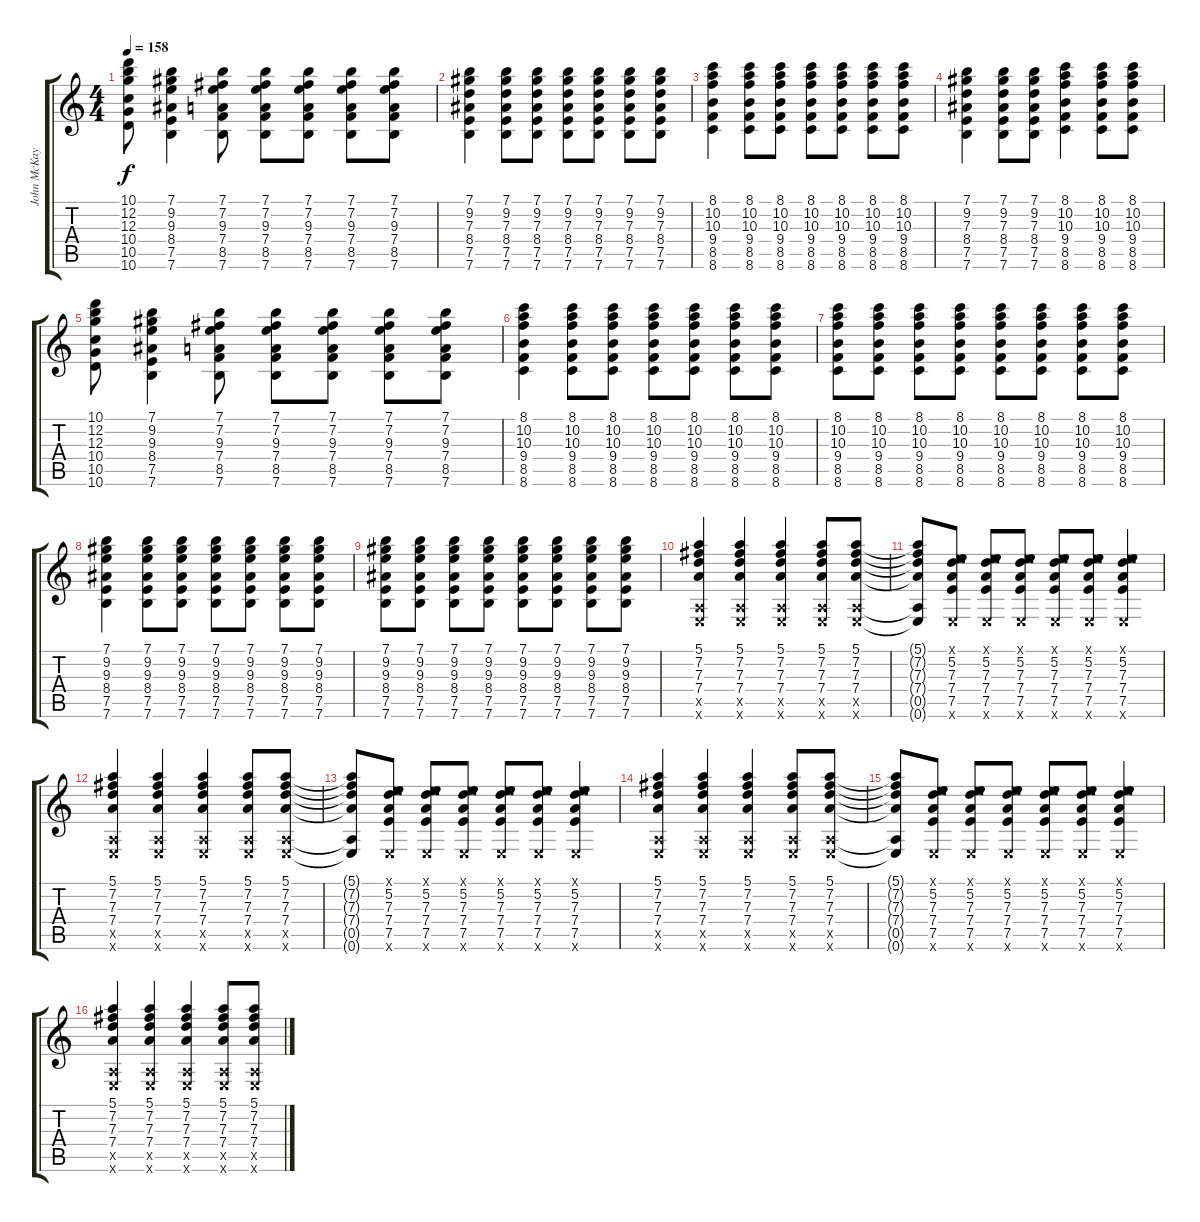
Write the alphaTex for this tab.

\track ("John McKay" "John McKay") {instrument overdrivenguitar}
\staff {score tabs}
\tuning (E4 B3 G3 D3 A2 E2) {hide}
\ts (4 4)
\tempo 158
\clef g2
\ks c
(10.1 12.2 12.3 10.4 10.5 10.6).8{dy f} (7.1 9.2 9.3 8.4 7.5 7.6).4 (7.1 7.2 9.3 7.4 8.5 7.6).8 (7.1 7.2 9.3 7.4 8.5 7.6).8 (7.1 7.2 9.3 7.4 8.5 7.6).8 (7.1 7.2 9.3 7.4 8.5 7.6).8 (7.1 7.2 9.3 7.4 8.5 7.6).8 |
(7.1 9.2 7.3 8.4 7.5 7.6).4 (7.1 9.2 7.3 8.4 7.5 7.6).8 (7.1 9.2 7.3 8.4 7.5 7.6).8 (7.1 9.2 7.3 8.4 7.5 7.6).8 (7.1 9.2 7.3 8.4 7.5 7.6).8 (7.1 9.2 7.3 8.4 7.5 7.6).8 (7.1 9.2 7.3 8.4 7.5 7.6).8 |
(8.1 10.2 10.3 9.4 8.5 8.6).4 (8.1 10.2 10.3 9.4 8.5 8.6).8 (8.1 10.2 10.3 9.4 8.5 8.6).8 (8.1 10.2 10.3 9.4 8.5 8.6).8 (8.1 10.2 10.3 9.4 8.5 8.6).8 (8.1 10.2 10.3 9.4 8.5 8.6).8 (8.1 10.2 10.3 9.4 8.5 8.6).8 |
(7.1 9.2 7.3 8.4 7.5 7.6).4 (7.1 9.2 7.3 8.4 7.5 7.6).8 (7.1 9.2 7.3 8.4 7.5 7.6).8 (8.1 10.2 10.3 9.4 8.5 8.6).4 (8.1 10.2 10.3 9.4 8.5 8.6).8 (8.1 10.2 10.3 9.4 8.5 8.6).8 |
(10.1 12.2 12.3 10.4 10.5 10.6).8 (7.1 9.2 9.3 8.4 7.5 7.6).4 (7.1 7.2 9.3 7.4 8.5 7.6).8 (7.1 7.2 9.3 7.4 8.5 7.6).8 (7.1 7.2 9.3 7.4 8.5 7.6).8 (7.1 7.2 9.3 7.4 8.5 7.6).8 (7.1 7.2 9.3 7.4 8.5 7.6).8 |
(8.1 10.2 10.3 9.4 8.5 8.6).4 (8.1 10.2 10.3 9.4 8.5 8.6).8 (8.1 10.2 10.3 9.4 8.5 8.6).8 (8.1 10.2 10.3 9.4 8.5 8.6).8 (8.1 10.2 10.3 9.4 8.5 8.6).8 (8.1 10.2 10.3 9.4 8.5 8.6).8 (8.1 10.2 10.3 9.4 8.5 8.6).8 |
(8.1 10.2 10.3 9.4 8.5 8.6).8 (8.1 10.2 10.3 9.4 8.5 8.6).8 (8.1 10.2 10.3 9.4 8.5 8.6).8 (8.1 10.2 10.3 9.4 8.5 8.6).8 (8.1 10.2 10.3 9.4 8.5 8.6).8 (8.1 10.2 10.3 9.4 8.5 8.6).8 (8.1 10.2 10.3 9.4 8.5 8.6).8 (8.1 10.2 10.3 9.4 8.5 8.6).8 |
(7.1 9.2 9.3 8.4 7.5 7.6).4 (7.1 9.2 9.3 8.4 7.5 7.6).8 (7.1 9.2 9.3 8.4 7.5 7.6).8 (7.1 9.2 9.3 8.4 7.5 7.6).8 (7.1 9.2 9.3 8.4 7.5 7.6).8 (7.1 9.2 9.3 8.4 7.5 7.6).8 (7.1 9.2 9.3 8.4 7.5 7.6).8 |
(7.1 9.2 9.3 8.4 7.5 7.6).8 (7.1 9.2 9.3 8.4 7.5 7.6).8 (7.1 9.2 9.3 8.4 7.5 7.6).8 (7.1 9.2 9.3 8.4 7.5 7.6).8 (7.1 9.2 9.3 8.4 7.5 7.6).8 (7.1 9.2 9.3 8.4 7.5 7.6).8 (7.1 9.2 9.3 8.4 7.5 7.6).8 (7.1 9.2 9.3 8.4 7.5 7.6).8 |
(5.1 7.2 7.3 7.4 0.5{x} 0.6{x}).4 (5.1 7.2 7.3 7.4 0.5{x} 0.6{x}).4 (5.1 7.2 7.3 7.4 0.5{x} 0.6{x}).4 (5.1 7.2 7.3 7.4 0.5{x} 0.6{x}).8 (5.1 7.2 7.3 7.4 0.5{x} 0.6{x}).8 |
(5.1{t} 7.2{t} 7.3{t} 7.4{t} 0.5{t} 0.6{t}).8 (0.1{x} 5.2 7.3 7.4 7.5 0.6{x}).8 (0.1{x} 5.2 7.3 7.4 7.5 0.6{x}).8 (0.1{x} 5.2 7.3 7.4 7.5 0.6{x}).8 (0.1{x} 5.2 7.3 7.4 7.5 0.6{x}).8 (0.1{x} 5.2 7.3 7.4 7.5 0.6{x}).8 (0.1{x} 5.2 7.3 7.4 7.5 0.6{x}).4 |
(5.1 7.2 7.3 7.4 0.5{x} 0.6{x}).4 (5.1 7.2 7.3 7.4 0.5{x} 0.6{x}).4 (5.1 7.2 7.3 7.4 0.5{x} 0.6{x}).4 (5.1 7.2 7.3 7.4 0.5{x} 0.6{x}).8 (5.1 7.2 7.3 7.4 0.5{x} 0.6{x}).8 |
(5.1{t} 7.2{t} 7.3{t} 7.4{t} 0.5{t} 0.6{t}).8 (0.1{x} 5.2 7.3 7.4 7.5 0.6{x}).8 (0.1{x} 5.2 7.3 7.4 7.5 0.6{x}).8 (0.1{x} 5.2 7.3 7.4 7.5 0.6{x}).8 (0.1{x} 5.2 7.3 7.4 7.5 0.6{x}).8 (0.1{x} 5.2 7.3 7.4 7.5 0.6{x}).8 (0.1{x} 5.2 7.3 7.4 7.5 0.6{x}).4 |
(5.1 7.2 7.3 7.4 0.5{x} 0.6{x}).4 (5.1 7.2 7.3 7.4 0.5{x} 0.6{x}).4 (5.1 7.2 7.3 7.4 0.5{x} 0.6{x}).4 (5.1 7.2 7.3 7.4 0.5{x} 0.6{x}).8 (5.1 7.2 7.3 7.4 0.5{x} 0.6{x}).8 |
(5.1{t} 7.2{t} 7.3{t} 7.4{t} 0.5{t} 0.6{t}).8 (0.1{x} 5.2 7.3 7.4 7.5 0.6{x}).8 (0.1{x} 5.2 7.3 7.4 7.5 0.6{x}).8 (0.1{x} 5.2 7.3 7.4 7.5 0.6{x}).8 (0.1{x} 5.2 7.3 7.4 7.5 0.6{x}).8 (0.1{x} 5.2 7.3 7.4 7.5 0.6{x}).8 (0.1{x} 5.2 7.3 7.4 7.5 0.6{x}).4 |
(5.1 7.2 7.3 7.4 0.5{x} 0.6{x}).4 (5.1 7.2 7.3 7.4 0.5{x} 0.6{x}).4 (5.1 7.2 7.3 7.4 0.5{x} 0.6{x}).4 (5.1 7.2 7.3 7.4 0.5{x} 0.6{x}).8 (5.1 7.2 7.3 7.4 0.5{x} 0.6{x}).8
